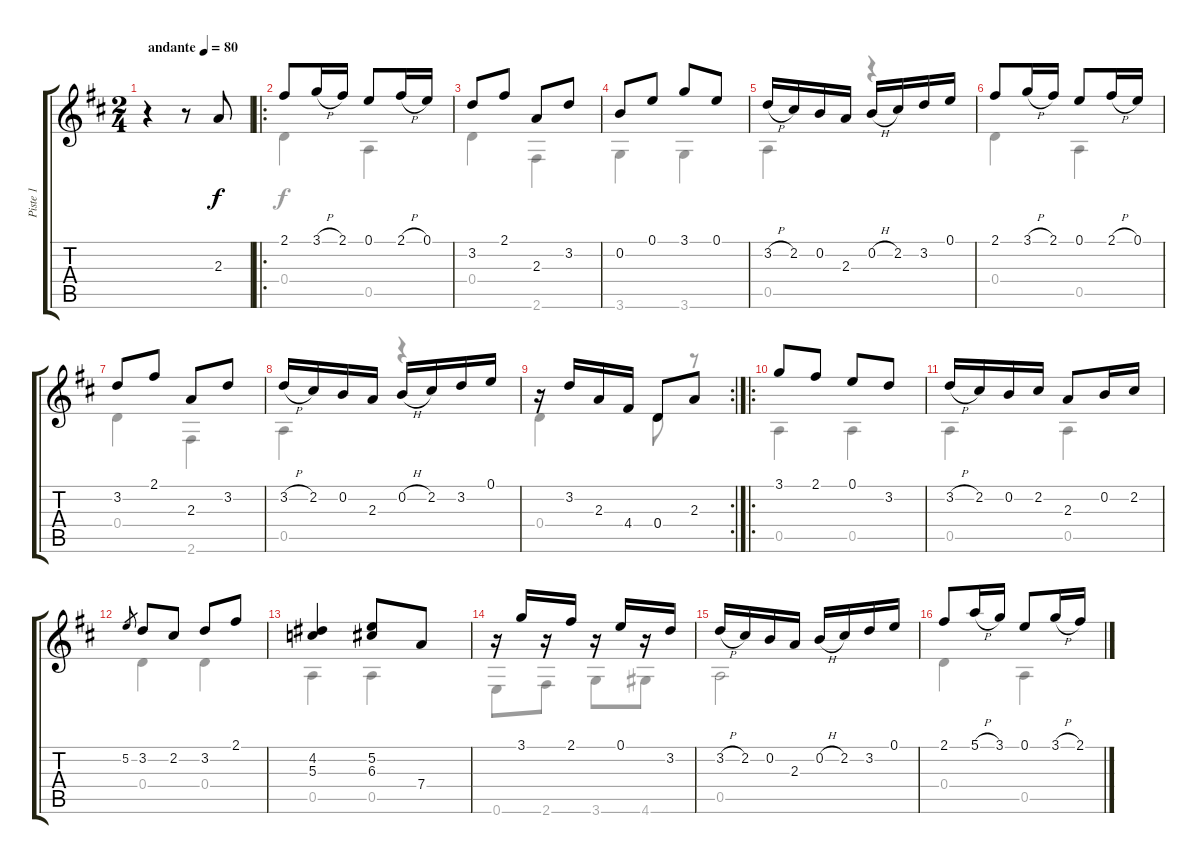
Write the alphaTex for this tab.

\track ("Piste 1" "Piste 1") {instrument acousticguitarnylon}
\staff {score tabs}
\tuning (E4 B3 G3 D3 A2 E2) {hide}
\voice
\ts (2 4)
\tempo (80 "andante")
\clef g2
\ks d
r.4{dy f instrument acousticguitarnylon} r.8 2.3.8 |
\ro
2.1.8 3.1{h}.16 2.1.16 0.1.8 2.1{h}.16 0.1.16 |
3.2.8 2.1.8 2.3.8 3.2.8 |
0.2.8 0.1.8 3.1.8 0.1.8 |
3.2{h}.16 2.2.16 0.2.16 2.3.16 0.2{h}.16 2.2.16 3.2.16 0.1.16 |
2.1.8 3.1{h}.16 2.1.16 0.1.8 2.1{h}.16 0.1.16 |
3.2.8 2.1.8 2.3.8 3.2.8 |
3.2{h}.16 2.2.16 0.2.16 2.3.16 0.2{h}.16 2.2.16 3.2.16 0.1.16 |
\rc 2
r.16 3.2.16 2.3.16 4.4.16 0.4.8 2.3.8 |
\ro
3.1.8 2.1.8 0.1.8 3.2.8 |
3.2{h}.16 2.2.16 0.2.16 2.2.16 2.3.8 0.2.16 2.2.16 |
5.2.8{gr} 3.2.8 2.2.8 3.2.8 2.1.8 |
(4.2 5.3).4 (5.2 6.3).8 7.4.8 |
r.16 3.1.16 r.16 2.1.16 r.16 0.1.16 r.16 3.2.16 |
3.2{h}.16 2.2.16 0.2.16 2.3.16 0.2{h}.16 2.2.16 3.2.16 0.1.16 |
2.1.8 5.1{h}.16 3.1.16 0.1.8 3.1{h}.16 2.1.16
\voice
\clef g2
\ottava regular
\simile none
\ks d
|
0.4.4 0.5.4 |
0.4.4 2.6.4 |
3.6.4 3.6.4 |
0.5.4 r.4 |
0.4.4 0.5.4 |
0.4.4 2.6.4 |
0.5.4 r.4 |
0.4.4 0.4.8 r.8 |
0.5.4 0.5.4 |
0.5.4 0.5.4 |
0.4.4 0.4.4 |
0.5.4 0.5.4 |
0.6.8 2.6.8 3.6.8 4.6.8 |
0.5.2 |
0.4.4 0.5.4
